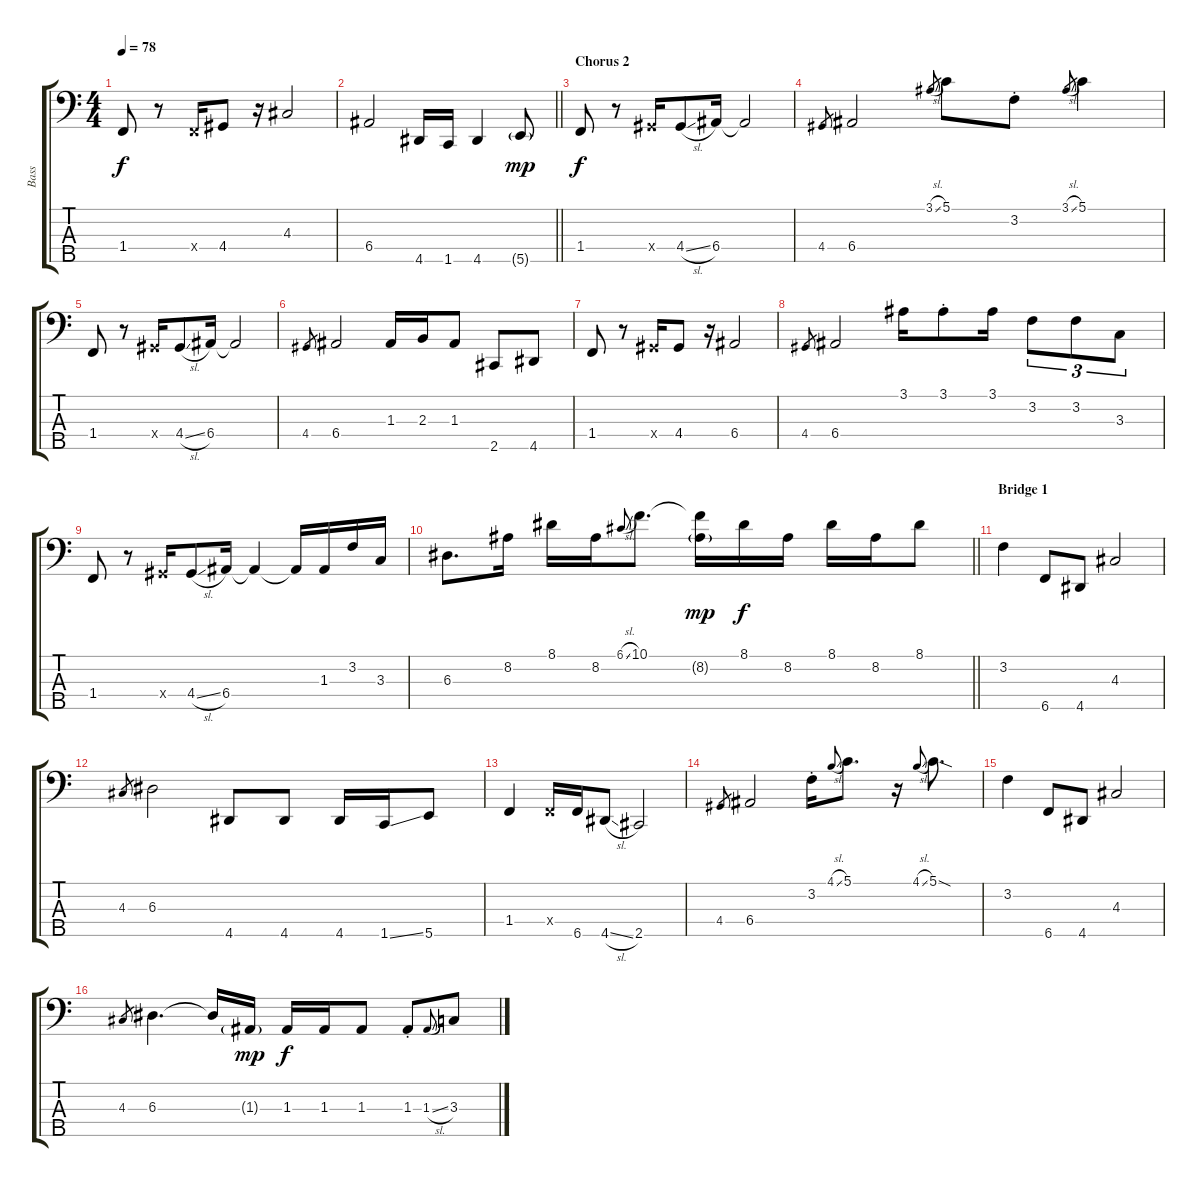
\track ("Bass" "Bass") {instrument electricbassfinger}
\staff {score tabs}
\tuning (G2 D2 A1 E1 B0) {hide}
\ts (4 4)
\tempo 78
\clef f4
\ks c
1.4.8{dy f} r.8 1.4{x}.16 4.4.8 r.16 4.3.2 |
\barLineRight lightlight
6.4.2 4.5.16 1.5.16 4.5.4 5.5{g}.8{dy mp} |
\section ("" "Chorus 2")
1.4.8{dy f} r.8 4.4{x}.16 4.4{sl}.8 6.4.16 6.4{t}.2 |
4.4.8{gr} 6.4.2 3.1{sl}.8{gr} 5.1.8 3.2{st}.8 3.1{sl}.8{gr} 5.1.4 |
1.4.8 r.8 4.4{x}.16 4.4{sl}.8 6.4.16 6.4{t}.2 |
4.4.8{gr} 6.4.2 1.3.16 2.3.16 1.3.8 2.5.8 4.5.8 |
1.4.8 r.8 4.4{x}.16 4.4.8 r.16 6.4.2 |
4.4.8{gr} 6.4.2 3.1.16 3.1{st}.8 3.1.16 3.2.8{tu (3 2)} 3.2.8{tu (3 2)} 3.3.8{tu (3 2)} |
1.4.8 r.8 4.4{x}.16 4.4{sl}.8 6.4.16 6.4{t}.4 6.4{t}.16 1.3.16 3.2.16 3.3.16 |
\barLineRight lightlight
6.3.8{d} 8.2.16 8.1.16 8.2.16 6.1{sl}.8{gr onbeat} 10.1.8{d} (10.1{t} 8.2{g}).16{dy mp} 8.1.16{dy f} 8.2.16 8.1.16 8.2.16 8.1.8 |
\section ("" "Bridge 1")
3.2.4 6.5.8 4.5.8 4.3.2 |
4.3.8{gr} 6.3.2 4.5.8 4.5.8 4.5.16 1.5{ss}.16 5.5.8 |
1.4.4 1.4{x}.16 6.5.16 4.5{sl}.8 2.5.2 |
4.4.8{gr} 6.4.2 3.2{st}.16 4.1{sl}.8{gr onbeat} 5.1.8{d} r.16 4.1{sl}.8{gr onbeat} 5.1{sod}.8{d} |
3.2.4 6.5.8 4.5.8 4.3.2 |
4.3.8{gr} 6.3.4{d} 6.3{t}.16 1.3{g}.16{dy mp} 1.3.16{dy f} 1.3.16 1.3.8 1.3{st}.8 1.3{sl}.8{gr onbeat} 3.3.8
